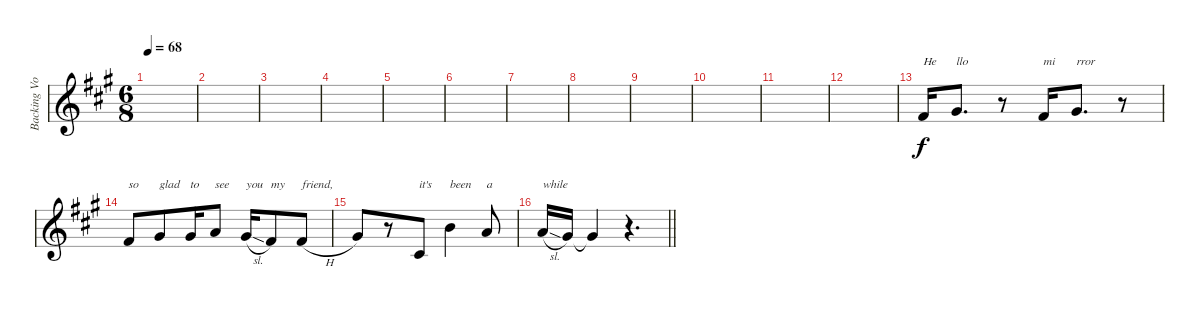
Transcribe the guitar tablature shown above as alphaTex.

\track ("Backing Vocals" "Backing Vo") {instrument choiraahs}
\staff {score}
\tuning (E4 B3 G3 D3 A2 E2) {hide}
\ts (6 8)
\tempo 68
\clef g2
\ks a
|
|
|
|
|
|
|
|
|
|
|
|
2.1.16{txt "He" instrument clarinet} 4.1.8{d txt "llo"} r.8 2.1.16{txt "mi"} 4.1.8{d txt "rror"} r.8 |
2.1.8{txt "so"} 4.1.8{txt "glad"} 4.1.16{txt "to"} 5.1.8{txt "see"} 4.1{sl}.16{txt "you"} 2.1.8{txt "my"} 2.1{h}.8{txt "friend,"} |
4.1.8 r.8 2.2.8{txt "it's"} 7.1.4{txt "been"} 5.1.8{txt "a"} |
\barLineRight lightlight
5.1{sl}.16{txt "while"} 4.1.16 4.1{t}.4 r.4{d}
